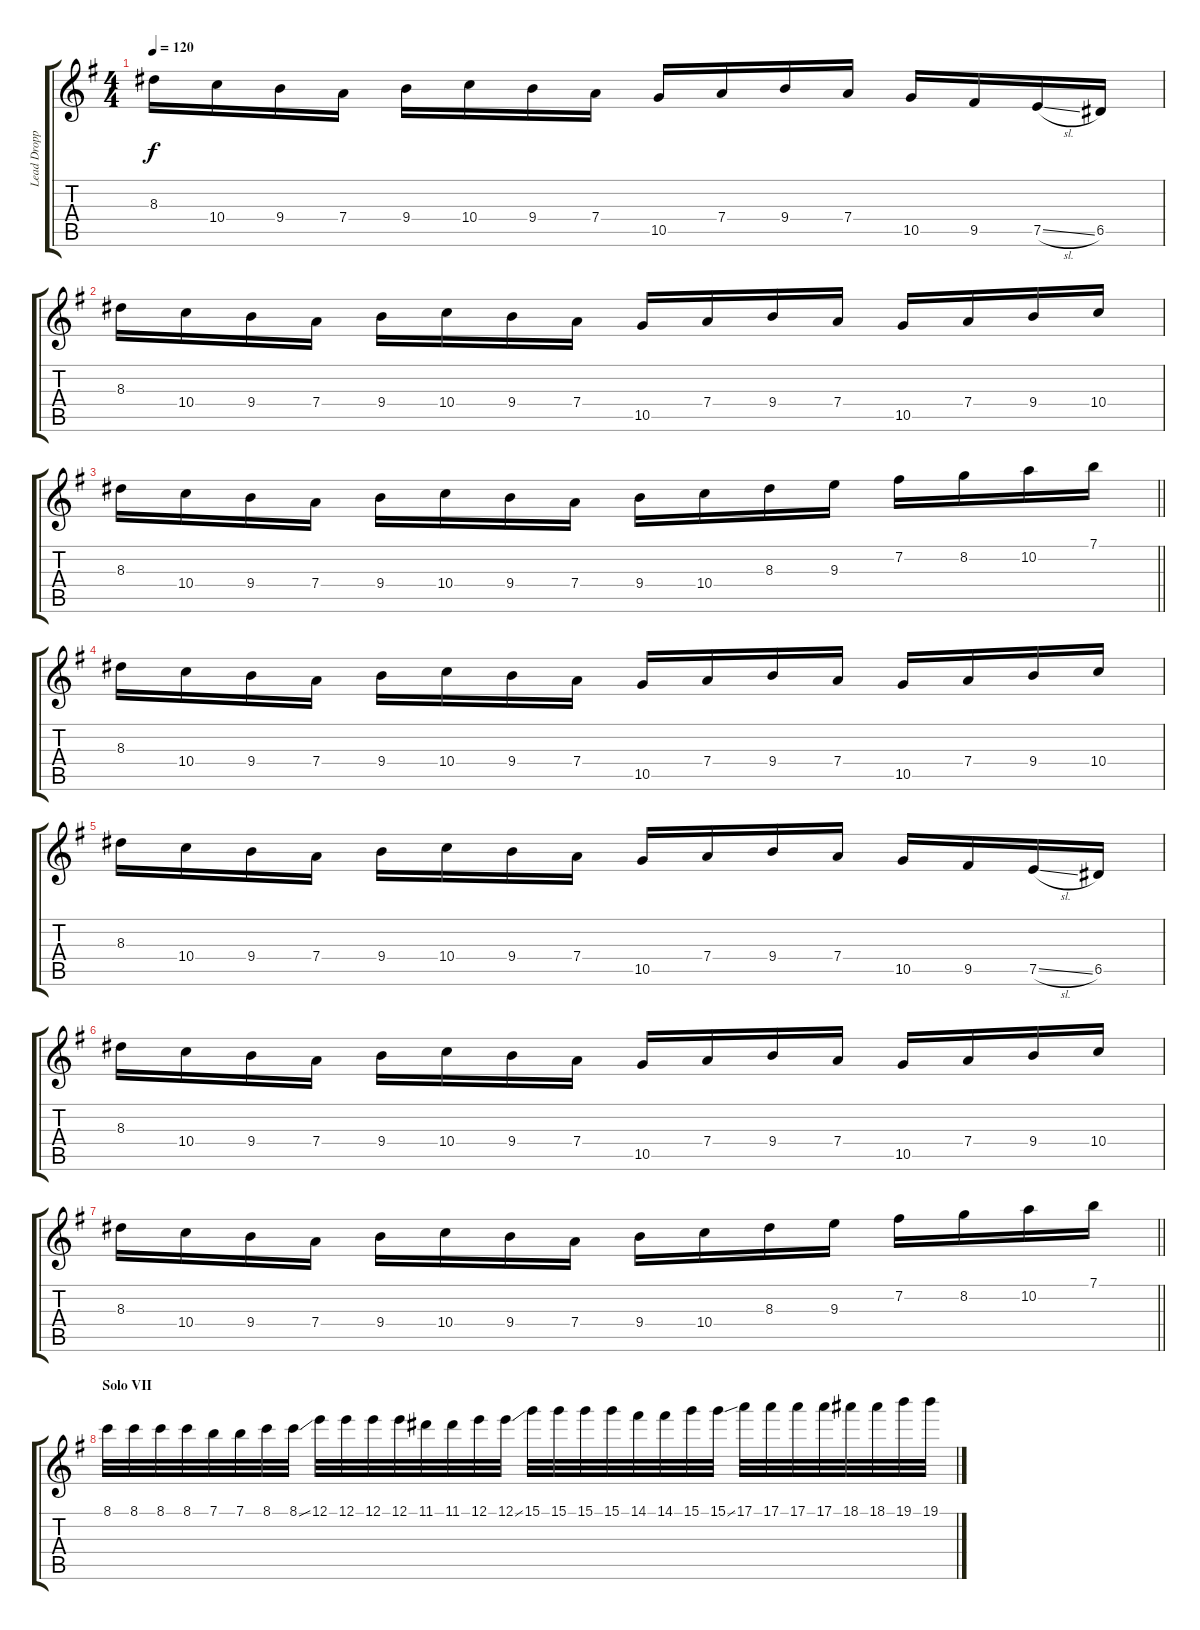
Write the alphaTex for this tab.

\track ("Lead Dropped D " "Lead Dropp") {instrument distortionguitar}
\staff {score tabs}
\tuning (E4 B3 G3 D3 A2 D2) {hide}
\ts (4 4)
\tempo 120
\clef g2
\ks eminor
8.3.16{dy f} 10.4.16 9.4.16 7.4.16 9.4.16 10.4.16 9.4.16 7.4.16 10.5.16 7.4.16 9.4.16 7.4.16 10.5.16 9.5.16 7.5{sl}.16 6.5.16 |
8.3.16 10.4.16 9.4.16 7.4.16 9.4.16 10.4.16 9.4.16 7.4.16 10.5.16 7.4.16 9.4.16 7.4.16 10.5.16 7.4.16 9.4.16 10.4.16 |
\barLineRight lightlight
8.3.16 10.4.16 9.4.16 7.4.16 9.4.16 10.4.16 9.4.16 7.4.16 9.4.16 10.4.16 8.3.16 9.3.16 7.2.16 8.2.16 10.2.16 7.1.16 |
8.3.16 10.4.16 9.4.16 7.4.16 9.4.16 10.4.16 9.4.16 7.4.16 10.5.16 7.4.16 9.4.16 7.4.16 10.5.16 7.4.16 9.4.16 10.4.16 |
8.3.16 10.4.16 9.4.16 7.4.16 9.4.16 10.4.16 9.4.16 7.4.16 10.5.16 7.4.16 9.4.16 7.4.16 10.5.16 9.5.16 7.5{sl}.16 6.5.16 |
8.3.16 10.4.16 9.4.16 7.4.16 9.4.16 10.4.16 9.4.16 7.4.16 10.5.16 7.4.16 9.4.16 7.4.16 10.5.16 7.4.16 9.4.16 10.4.16 |
\barLineRight lightlight
8.3.16 10.4.16 9.4.16 7.4.16 9.4.16 10.4.16 9.4.16 7.4.16 9.4.16 10.4.16 8.3.16 9.3.16 7.2.16 8.2.16 10.2.16 7.1.16 |
\section ("" "Solo VII")
8.1.32 8.1.32 8.1.32 8.1.32 7.1.32 7.1.32 8.1.32 8.1{ss}.32 12.1.32 12.1.32 12.1.32 12.1.32 11.1.32 11.1.32 12.1.32 12.1{ss}.32 15.1.32 15.1.32 15.1.32 15.1.32 14.1.32 14.1.32 15.1.32 15.1{ss}.32 17.1.32 17.1.32 17.1.32 17.1.32 18.1.32 18.1.32 19.1.32 19.1.32
